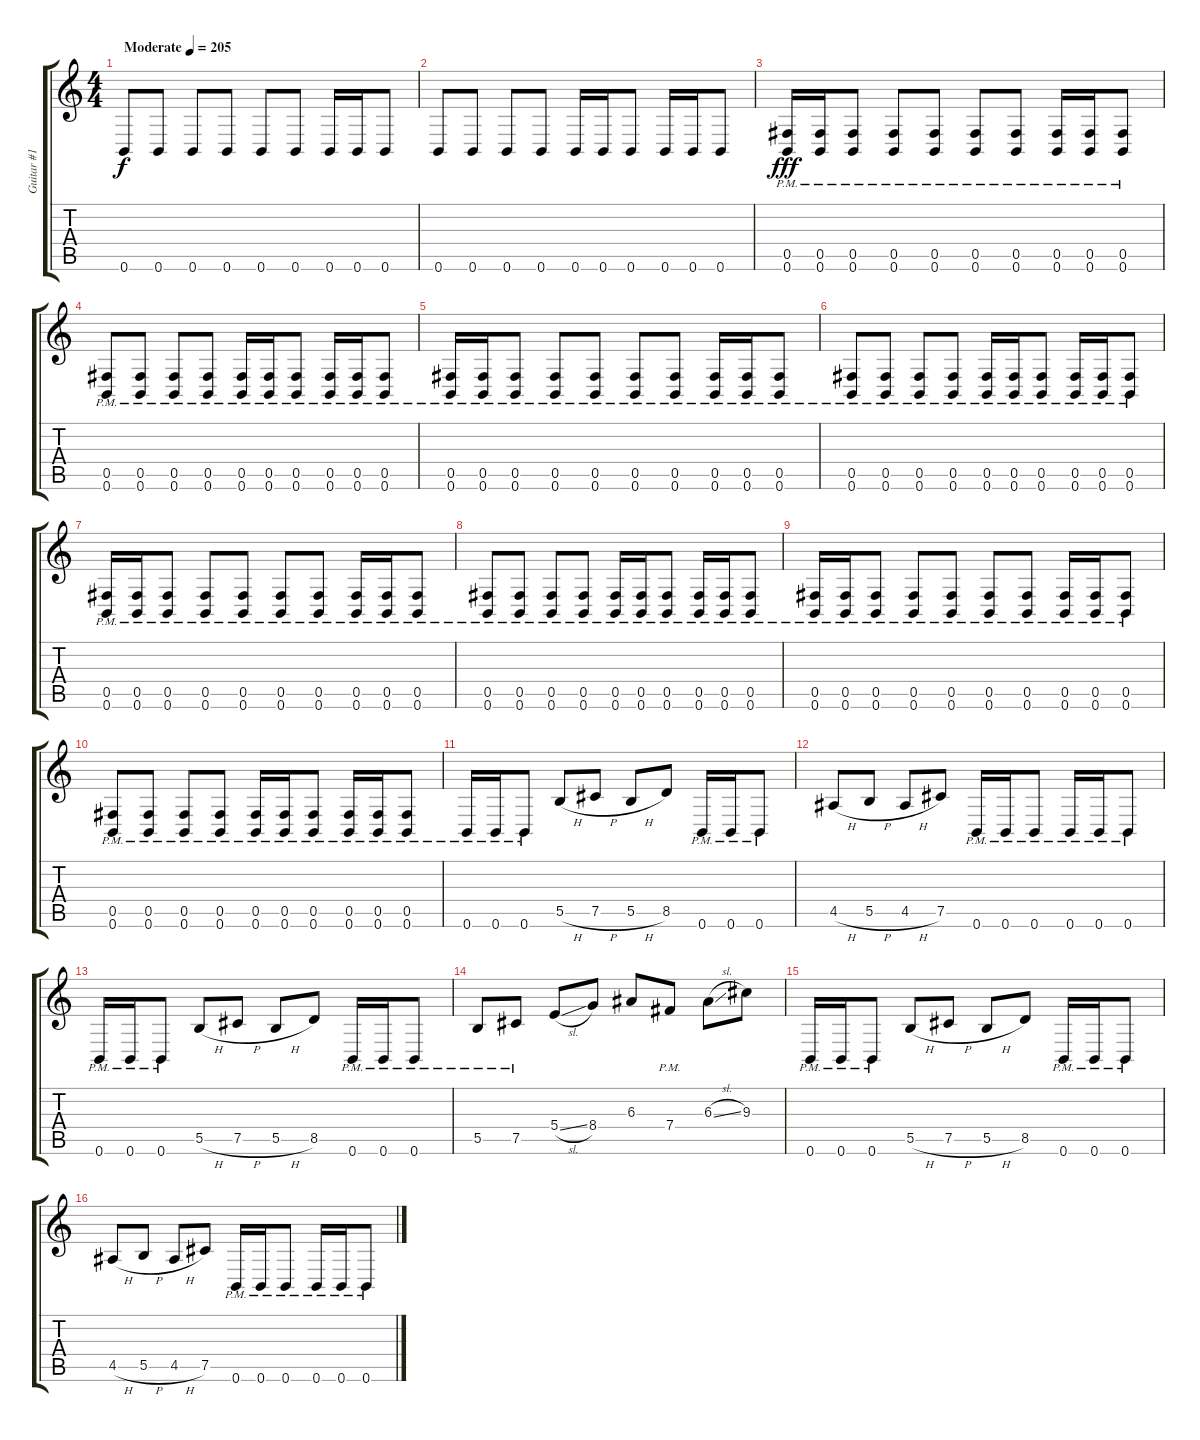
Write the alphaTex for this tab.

\track ("Guitar #1" "Guitar #1") {instrument overdrivenguitar}
\staff {score tabs}
\tuning (Db4 Ab3 E3 B2 Gb2 B1) {hide}
\ts (4 4)
\tempo (205 "Moderate")
\clef g2
\ks c
0.6.8{dy f volume 0 instrument overdrivenguitar} 0.6.8{volume 16} 0.6.8 0.6.8 0.6.8 0.6.8 0.6.16 0.6.16 0.6.8 |
0.6.8 0.6.8 0.6.8 0.6.8 0.6.16 0.6.16 0.6.8 0.6.16 0.6.16 0.6.8 |
(0.5{pm} 0.6{pm}).16{dy fff} (0.5{pm} 0.6{pm}).16 (0.5{pm} 0.6{pm}).8 (0.5{pm} 0.6{pm}).8 (0.5{pm} 0.6{pm}).8 (0.5{pm} 0.6{pm}).8 (0.5{pm} 0.6{pm}).8 (0.5{pm} 0.6{pm}).16 (0.5{pm} 0.6{pm}).16 (0.5{pm} 0.6{pm}).8 |
(0.5{pm} 0.6{pm}).8 (0.5{pm} 0.6{pm}).8 (0.5{pm} 0.6{pm}).8 (0.5{pm} 0.6{pm}).8 (0.5{pm} 0.6{pm}).16 (0.5{pm} 0.6{pm}).16 (0.5{pm} 0.6{pm}).8 (0.5{pm} 0.6{pm}).16 (0.5{pm} 0.6{pm}).16 (0.5{pm} 0.6{pm}).8 |
(0.5{pm} 0.6{pm}).16 (0.5{pm} 0.6{pm}).16 (0.5{pm} 0.6{pm}).8 (0.5{pm} 0.6{pm}).8 (0.5{pm} 0.6{pm}).8 (0.5{pm} 0.6{pm}).8 (0.5{pm} 0.6{pm}).8 (0.5{pm} 0.6{pm}).16 (0.5{pm} 0.6{pm}).16 (0.5{pm} 0.6{pm}).8 |
(0.5{pm} 0.6{pm}).8 (0.5{pm} 0.6{pm}).8 (0.5{pm} 0.6{pm}).8 (0.5{pm} 0.6{pm}).8 (0.5{pm} 0.6{pm}).16 (0.5{pm} 0.6{pm}).16 (0.5{pm} 0.6{pm}).8 (0.5{pm} 0.6{pm}).16 (0.5{pm} 0.6{pm}).16 (0.5{pm} 0.6{pm}).8 |
(0.5{pm} 0.6{pm}).16 (0.5{pm} 0.6{pm}).16 (0.5{pm} 0.6{pm}).8 (0.5{pm} 0.6{pm}).8 (0.5{pm} 0.6{pm}).8 (0.5{pm} 0.6{pm}).8 (0.5{pm} 0.6{pm}).8 (0.5{pm} 0.6{pm}).16 (0.5{pm} 0.6{pm}).16 (0.5{pm} 0.6{pm}).8 |
(0.5{pm} 0.6{pm}).8 (0.5{pm} 0.6{pm}).8 (0.5{pm} 0.6{pm}).8 (0.5{pm} 0.6{pm}).8 (0.5{pm} 0.6{pm}).16 (0.5{pm} 0.6{pm}).16 (0.5{pm} 0.6{pm}).8 (0.5{pm} 0.6{pm}).16 (0.5{pm} 0.6{pm}).16 (0.5{pm} 0.6{pm}).8 |
(0.5{pm} 0.6{pm}).16 (0.5{pm} 0.6{pm}).16 (0.5{pm} 0.6{pm}).8 (0.5{pm} 0.6{pm}).8 (0.5{pm} 0.6{pm}).8 (0.5{pm} 0.6{pm}).8 (0.5{pm} 0.6{pm}).8 (0.5{pm} 0.6{pm}).16 (0.5{pm} 0.6{pm}).16 (0.5{pm} 0.6{pm}).8 |
(0.5{pm} 0.6{pm}).8 (0.5{pm} 0.6{pm}).8 (0.5{pm} 0.6{pm}).8 (0.5{pm} 0.6{pm}).8 (0.5{pm} 0.6{pm}).16 (0.5{pm} 0.6{pm}).16 (0.5{pm} 0.6{pm}).8 (0.5{pm} 0.6{pm}).16 (0.5{pm} 0.6{pm}).16 (0.5{pm} 0.6{pm}).8 |
0.6{pm}.16 0.6{pm}.16 0.6{pm}.8 5.5{h}.8 7.5{h}.8 5.5{h}.8 8.5.8 0.6{pm}.16 0.6{pm}.16 0.6{pm}.8 |
4.5{h}.8 5.5{h}.8 4.5{h}.8 7.5.8 0.6{pm}.16 0.6{pm}.16 0.6{pm}.8 0.6{pm}.16 0.6{pm}.16 0.6{pm}.8 |
0.6{pm}.16 0.6{pm}.16 0.6{pm}.8 5.5{h}.8 7.5{h}.8 5.5{h}.8 8.5.8 0.6{pm}.16 0.6{pm}.16 0.6{pm}.8 |
5.5{pm}.8 7.5{pm}.8 5.4{sl}.8 8.4.8 6.3.8 7.4{pm}.8 6.3{sl}.8 9.3.8 |
0.6{pm}.16 0.6{pm}.16 0.6{pm}.8 5.5{h}.8 7.5{h}.8 5.5{h}.8 8.5.8 0.6{pm}.16 0.6{pm}.16 0.6{pm}.8 |
4.5{h}.8 5.5{h}.8 4.5{h}.8 7.5.8 0.6{pm}.16 0.6{pm}.16 0.6{pm}.8 0.6{pm}.16 0.6{pm}.16 0.6{pm}.8
